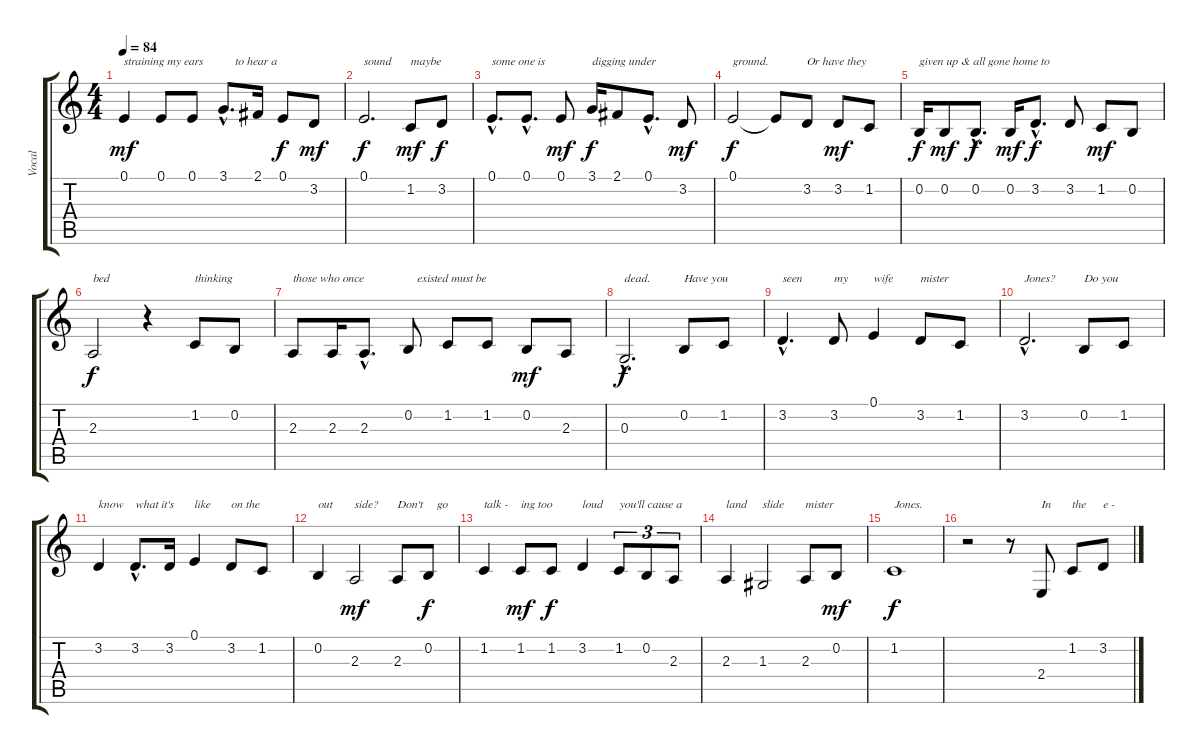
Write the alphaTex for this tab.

\track ("Vocal" "Vocal") {instrument clarinet}
\staff {score tabs}
\tuning (E4 B3 G3 D3 A2 E2) {hide}
\ts (4 4)
\tempo 84
\clef g2
\ks c
0.1.4{txt "straining my ears" dy mf} 0.1.8 0.1.8 3.1{hac}.8{d txt "    to hear a"} 2.1.16 0.1.8{dy f} 3.2.8{dy mf} |
0.1.2{d txt "sound" dy f} 1.2.8{txt "maybe" dy mf} 3.2.8{dy f} |
0.1{hac}.8{d txt "some one is"} 0.1{hac}.8{d} 0.1.8{dy mf} 3.1.16{txt "digging under" dy f} 2.1.8 0.1{hac}.8{d} 3.2.8{dy mf} |
0.1.2{txt "ground." dy f} 0.1{t}.8 3.2.8{txt "Or have they"} 3.2.8{dy mf} 1.2.8 |
0.2.16{txt "given up & all gone home to" dy f} 0.2.8{dy mf} 0.2{hac}.8{d dy f} 0.2.16{dy mf} 3.2{hac}.8{d dy f} 3.2.8 1.2.8{dy mf} 0.2.8 |
2.3.2{txt "bed" dy f} r.4 1.2.8{txt "thinking"} 0.2.8 |
2.3.8{txt "those who once"} 2.3.16 2.3{hac}.8{d} 0.2.8{txt "   existed must be"} 1.2.8 1.2.8 0.2.8{dy mf} 2.3.8 |
0.3{hac}.2{d txt "dead." dy f} 0.2.8{txt "Have you"} 1.2.8 |
3.2{hac}.4{d txt "seen"} 3.2.8{txt "my"} 0.1.4{txt "wife"} 3.2.8{txt "mister"} 1.2.8 |
3.2{hac}.2{d txt "Jones?"} 0.2.8{txt "Do you"} 1.2.8 |
3.2.4{txt "know "} 3.2{hac}.8{d txt "what it's"} 3.2.16 0.1.4{txt "like"} 3.2.8{txt "on the"} 1.2.8 |
0.2.4{txt "out"} 2.3.2{txt "side?" dy mf} 2.3.8{txt "Don't"} 0.2.8{txt "   go" dy f} |
1.2.4{txt "talk -"} 1.2.8{txt "ing too" dy mf} 1.2.8{dy f} 3.2.4{txt "loud"} 1.2.8{tu (3 2) txt "you'll cause a "} 0.2.8{tu (3 2)} 2.3.8{tu (3 2)} |
2.3.4{txt "land"} 1.3.2{txt "slide"} 2.3.8{txt "mister"} 0.2.8{dy mf} |
1.2.1{txt "Jones." dy f} |
r.2 r.8 2.4.8{txt "In"} 1.2.8{txt "the"} 3.2.8{txt "e -"}
